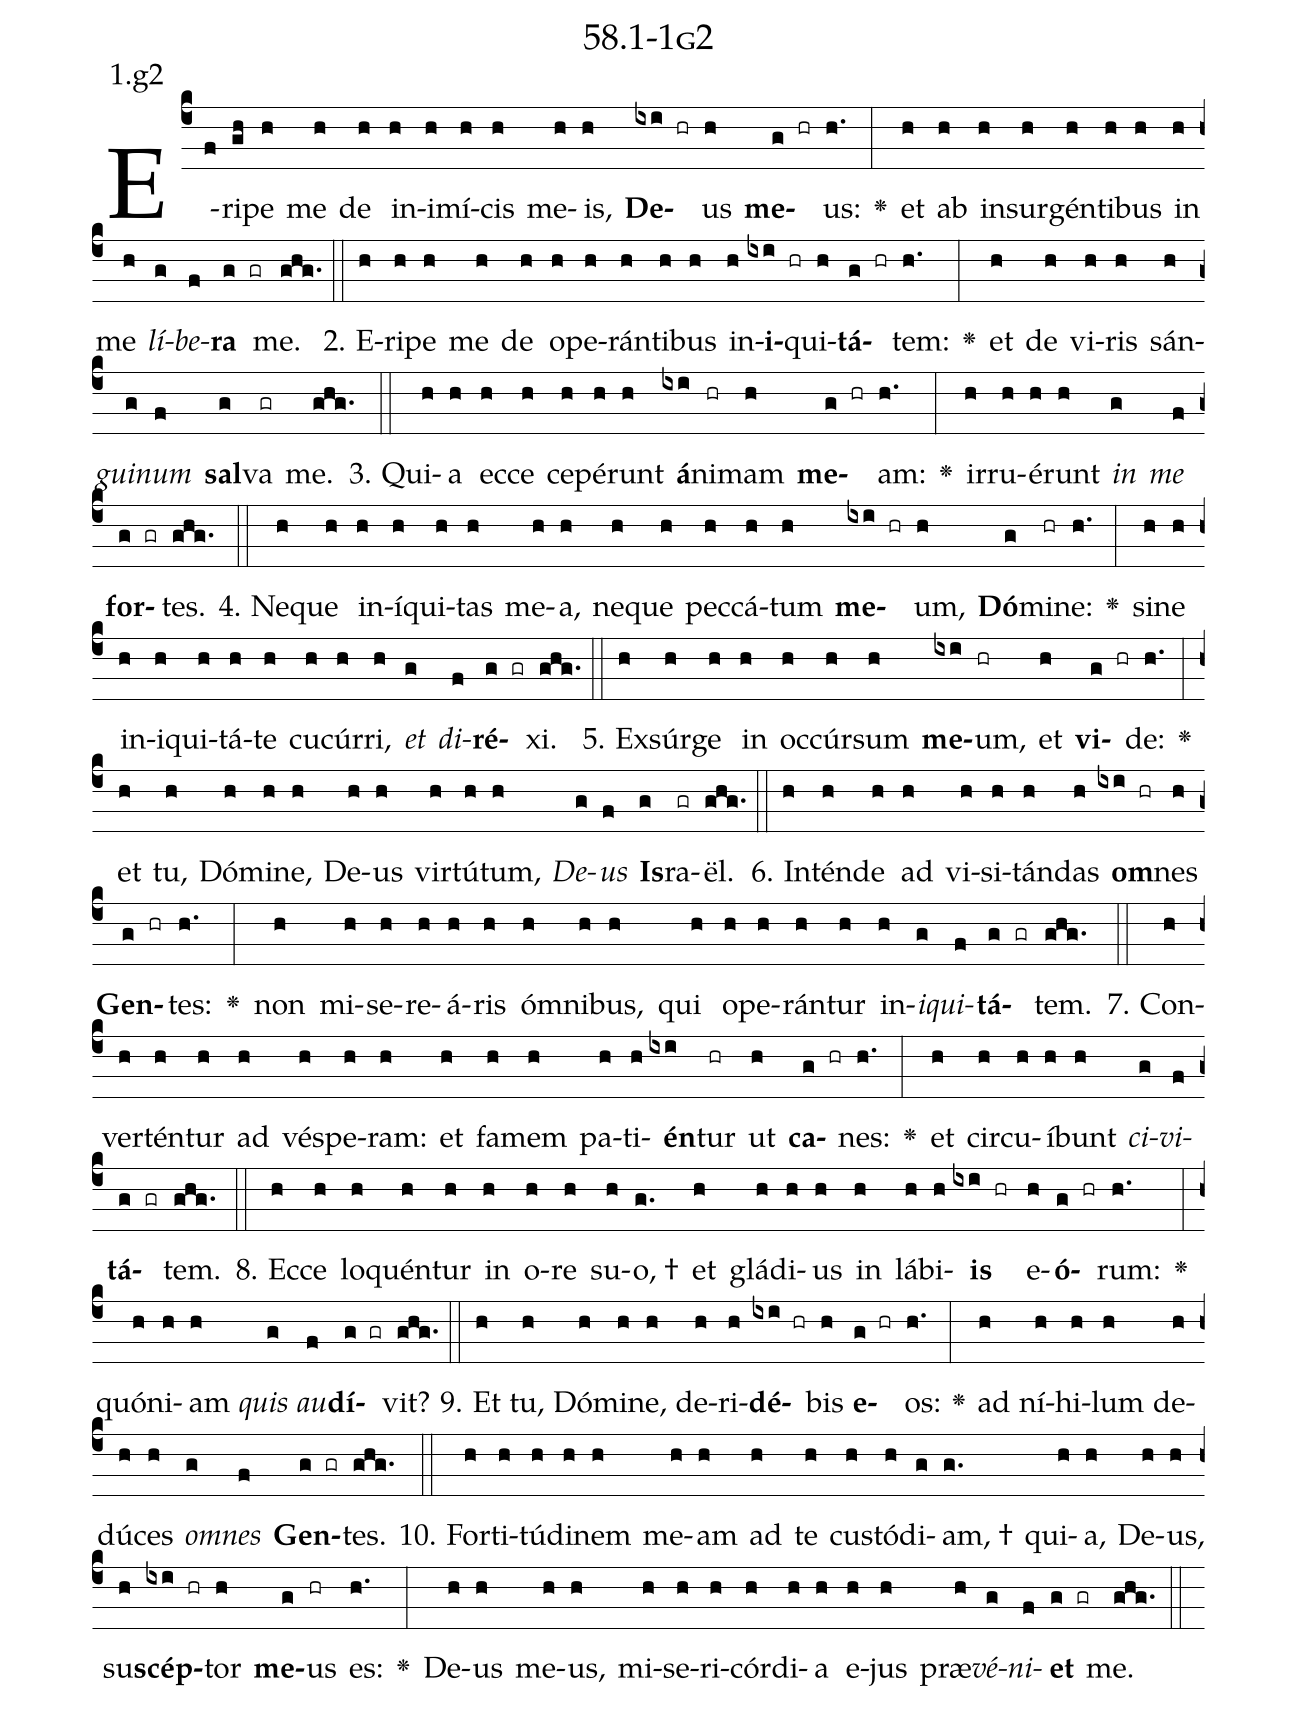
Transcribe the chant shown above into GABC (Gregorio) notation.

name: 58.1-1g2;
annotation: 1.g2;
%%
(c4)E(f)ri(gh)pe(h) me(h) de(h) in(h)i(h)mí(h)cis(h) me(h)is,(h) <b>De</b>(ixi hr)us(h) <b>me</b>(g hr)us:(h.) <v>\greheightstar</v>(:) et(h) ab(h) in(h)sur(h)gén(h)ti(h)bus(h) in(h) me(h) <i>lí</i>(g)<i>be</i>(f)<b>ra</b>(g gr) me.(ghg.) (::)
2. E(h)ri(h)pe(h) me(h) de(h) o(h)pe(h)rán(h)ti(h)bus(h) in(h)<b>i</b>(ixi hr)qui(h)<b>tá</b>(g hr)tem:(h.) <v>\greheightstar</v>(:) et(h) de(h) vi(h)ris(h) sán(h)<i>gui</i>(g)<i>num</i>(f) <b>sal</b>(g)va(gr) me.(ghg.) (::)
3. Qui(h)a(h) ec(h)ce(h) ce(h)pé(h)runt(h) <b>á</b>(ixi)ni(hr)mam(h) <b>me</b>(g hr)am:(h.) <v>\greheightstar</v>(:) ir(h)ru(h)é(h)runt(h) <i>in</i>(g) <i>me</i>(f) <b>for</b>(g gr)tes.(ghg.) (::)
4. Ne(h)que(h) in(h)í(h)qui(h)tas(h) me(h)a,(h) ne(h)que(h) pec(h)cá(h)tum(h) <b>me</b>(ixi hr)um,(h) <b>Dó</b>(g)mi(hr)ne:(h.) <v>\greheightstar</v>(:) si(h)ne(h) in(h)i(h)qui(h)tá(h)te(h) cu(h)cúr(h)ri,(h) <i>et</i>(g) <i>di</i>(f)<b>ré</b>(g gr)xi.(ghg.) (::)
5. Ex(h)súr(h)ge(h) in(h) oc(h)cúr(h)sum(h) <b>me</b>(ixi)um,(hr) et(h) <b>vi</b>(g hr)de:(h.) <v>\greheightstar</v>(:) et(h) tu,(h) Dó(h)mi(h)ne,(h) De(h)us(h) vir(h)tú(h)tum,(h) <i>De</i>(g)<i>us</i>(f) <b>Is</b>(g)ra(gr)ël.(ghg.) (::)
6. In(h)tén(h)de(h) ad(h) vi(h)si(h)tán(h)das(h) <b>om</b>(ixi hr)nes(h) <b>Gen</b>(g hr)tes:(h.) <v>\greheightstar</v>(:) non(h) mi(h)se(h)re(h)á(h)ris(h) óm(h)ni(h)bus,(h) qui(h) o(h)pe(h)rán(h)tur(h) in(h)<i>i</i>(g)<i>qui</i>(f)<b>tá</b>(g gr)tem.(ghg.) (::)
7. Con(h)ver(h)tén(h)tur(h) ad(h) vés(h)pe(h)ram:(h) et(h) fa(h)mem(h) pa(h)ti(h)<b>én</b>(ixi)tur(hr) ut(h) <b>ca</b>(g hr)nes:(h.) <v>\greheightstar</v>(:) et(h) cir(h)cu(h)í(h)bunt(h) <i>ci</i>(g)<i>vi</i>(f)<b>tá</b>(g gr)tem.(ghg.) (::)
8. Ec(h)ce(h) lo(h)quén(h)tur(h) in(h) o(h)re(h) su(h)o, †(g.) et(h) glá(h)di(h)us(h) in(h) lá(h)bi(h)<b>is</b>(ixi hr) e(h)<b>ó</b>(g hr)rum:(h.) <v>\greheightstar</v>(:) quón(h)i(h)am(h) <i>quis</i>(g) <i>au</i>(f)<b>dí</b>(g gr)vit?(ghg.) (::)
9. Et(h) tu,(h) Dó(h)mi(h)ne,(h) de(h)ri(h)<b>dé</b>(ixi hr)bis(h) <b>e</b>(g hr)os:(h.) <v>\greheightstar</v>(:) ad(h) ní(h)hi(h)lum(h) de(h)dú(h)ces(h) <i>om</i>(g)<i>nes</i>(f) <b>Gen</b>(g gr)tes.(ghg.) (::)
10. For(h)ti(h)tú(h)di(h)nem(h) me(h)am(h) ad(h) te(h) cus(h)tó(h)di(g)am, †(g.) qui(h)a,(h) De(h)us,(h) su(h)<b>scép</b>(ixi hr)tor(h) <b>me</b>(g)us(hr) es:(h.) <v>\greheightstar</v>(:) De(h)us(h) me(h)us,(h) mi(h)se(h)ri(h)cór(h)di(h)a(h) e(h)jus(h) præ(h)<i>vé</i>(g)<i>ni</i>(f)<b>et</b>(g gr) me.(ghg.) (::)
